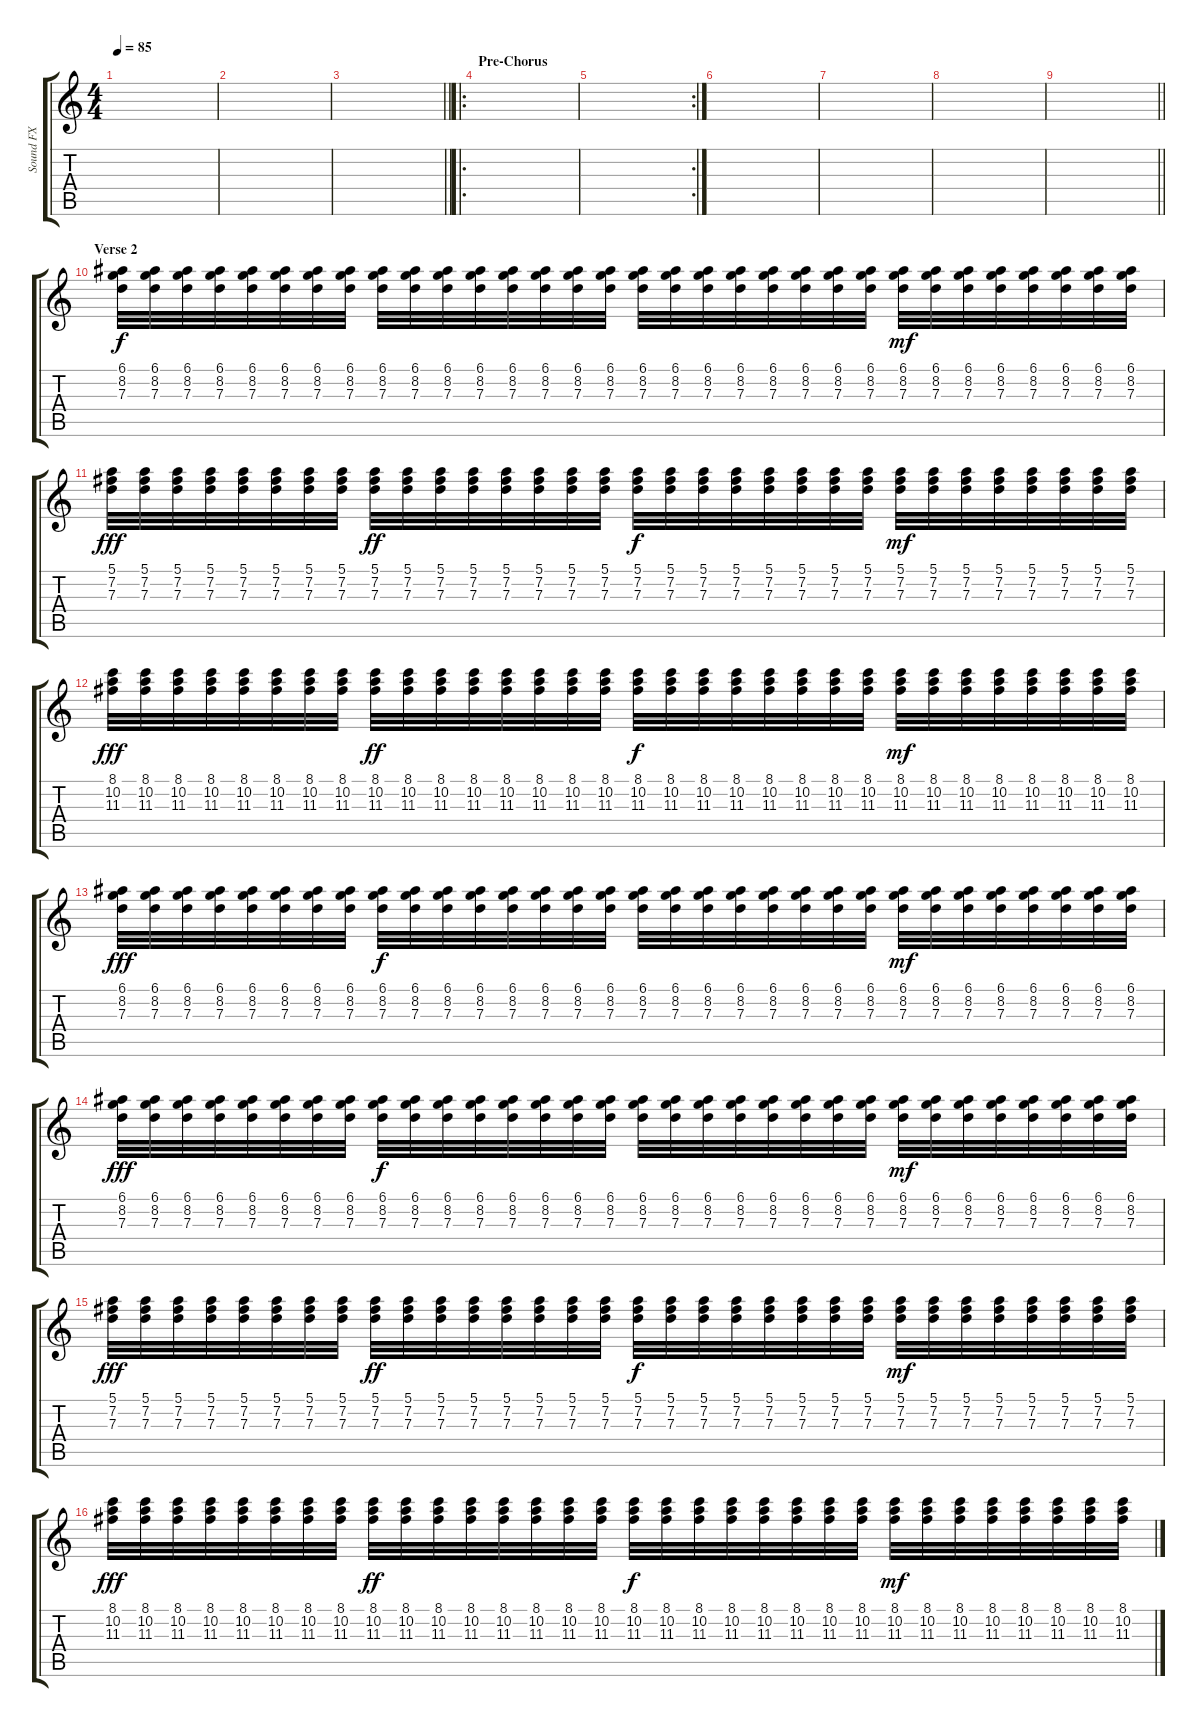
\track ("Sound FX" "Sound FX") {instrument acousticguitarnylon}
\staff {score tabs}
\tuning (E4 B3 G3 D3 A2 E2) {hide}
\ts (4 4)
\tempo 85
\clef g2
\ks c
|
|
\barLineRight lightlight
|
\ro
\section ("" "Pre-Chorus")
|
\rc 2
|
|
|
|
\barLineRight lightlight
|
\section ("" "Verse 2")
(6.1 8.2 7.3).32 (6.1 8.2 7.3).32 (6.1 8.2 7.3).32 (6.1 8.2 7.3).32 (6.1 8.2 7.3).32 (6.1 8.2 7.3).32 (6.1 8.2 7.3).32 (6.1 8.2 7.3).32 (6.1 8.2 7.3).32{dy f} (6.1 8.2 7.3).32 (6.1 8.2 7.3).32 (6.1 8.2 7.3).32 (6.1 8.2 7.3).32 (6.1 8.2 7.3).32 (6.1 8.2 7.3).32 (6.1 8.2 7.3).32 (6.1 8.2 7.3).32 (6.1 8.2 7.3).32 (6.1 8.2 7.3).32 (6.1 8.2 7.3).32 (6.1 8.2 7.3).32 (6.1 8.2 7.3).32 (6.1 8.2 7.3).32 (6.1 8.2 7.3).32 (6.1 8.2 7.3).32{dy mf} (6.1 8.2 7.3).32 (6.1 8.2 7.3).32 (6.1 8.2 7.3).32 (6.1 8.2 7.3).32 (6.1 8.2 7.3).32 (6.1 8.2 7.3).32 (6.1 8.2 7.3).32 |
(5.1 7.2 7.3).32{dy fff} (5.1 7.2 7.3).32 (5.1 7.2 7.3).32 (5.1 7.2 7.3).32 (5.1 7.2 7.3).32 (5.1 7.2 7.3).32 (5.1 7.2 7.3).32 (5.1 7.2 7.3).32 (5.1 7.2 7.3).32{dy ff} (5.1 7.2 7.3).32 (5.1 7.2 7.3).32 (5.1 7.2 7.3).32 (5.1 7.2 7.3).32 (5.1 7.2 7.3).32 (5.1 7.2 7.3).32 (5.1 7.2 7.3).32 (5.1 7.2 7.3).32{dy f} (5.1 7.2 7.3).32 (5.1 7.2 7.3).32 (5.1 7.2 7.3).32 (5.1 7.2 7.3).32 (5.1 7.2 7.3).32 (5.1 7.2 7.3).32 (5.1 7.2 7.3).32 (5.1 7.2 7.3).32{dy mf} (5.1 7.2 7.3).32 (5.1 7.2 7.3).32 (5.1 7.2 7.3).32 (5.1 7.2 7.3).32 (5.1 7.2 7.3).32 (5.1 7.2 7.3).32 (5.1 7.2 7.3).32 |
(8.1 10.2 11.3).32{dy fff} (8.1 10.2 11.3).32 (8.1 10.2 11.3).32 (8.1 10.2 11.3).32 (8.1 10.2 11.3).32 (8.1 10.2 11.3).32 (8.1 10.2 11.3).32 (8.1 10.2 11.3).32 (8.1 10.2 11.3).32{dy ff} (8.1 10.2 11.3).32 (8.1 10.2 11.3).32 (8.1 10.2 11.3).32 (8.1 10.2 11.3).32 (8.1 10.2 11.3).32 (8.1 10.2 11.3).32 (8.1 10.2 11.3).32 (8.1 10.2 11.3).32{dy f} (8.1 10.2 11.3).32 (8.1 10.2 11.3).32 (8.1 10.2 11.3).32 (8.1 10.2 11.3).32 (8.1 10.2 11.3).32 (8.1 10.2 11.3).32 (8.1 10.2 11.3).32 (8.1 10.2 11.3).32{dy mf} (8.1 10.2 11.3).32 (8.1 10.2 11.3).32 (8.1 10.2 11.3).32 (8.1 10.2 11.3).32 (8.1 10.2 11.3).32 (8.1 10.2 11.3).32 (8.1 10.2 11.3).32 |
(6.1 8.2 7.3).32{dy fff} (6.1 8.2 7.3).32 (6.1 8.2 7.3).32 (6.1 8.2 7.3).32 (6.1 8.2 7.3).32 (6.1 8.2 7.3).32 (6.1 8.2 7.3).32 (6.1 8.2 7.3).32 (6.1 8.2 7.3).32{dy f} (6.1 8.2 7.3).32 (6.1 8.2 7.3).32 (6.1 8.2 7.3).32 (6.1 8.2 7.3).32 (6.1 8.2 7.3).32 (6.1 8.2 7.3).32 (6.1 8.2 7.3).32 (6.1 8.2 7.3).32 (6.1 8.2 7.3).32 (6.1 8.2 7.3).32 (6.1 8.2 7.3).32 (6.1 8.2 7.3).32 (6.1 8.2 7.3).32 (6.1 8.2 7.3).32 (6.1 8.2 7.3).32 (6.1 8.2 7.3).32{dy mf} (6.1 8.2 7.3).32 (6.1 8.2 7.3).32 (6.1 8.2 7.3).32 (6.1 8.2 7.3).32 (6.1 8.2 7.3).32 (6.1 8.2 7.3).32 (6.1 8.2 7.3).32 |
(6.1 8.2 7.3).32{dy fff} (6.1 8.2 7.3).32 (6.1 8.2 7.3).32 (6.1 8.2 7.3).32 (6.1 8.2 7.3).32 (6.1 8.2 7.3).32 (6.1 8.2 7.3).32 (6.1 8.2 7.3).32 (6.1 8.2 7.3).32{dy f} (6.1 8.2 7.3).32 (6.1 8.2 7.3).32 (6.1 8.2 7.3).32 (6.1 8.2 7.3).32 (6.1 8.2 7.3).32 (6.1 8.2 7.3).32 (6.1 8.2 7.3).32 (6.1 8.2 7.3).32 (6.1 8.2 7.3).32 (6.1 8.2 7.3).32 (6.1 8.2 7.3).32 (6.1 8.2 7.3).32 (6.1 8.2 7.3).32 (6.1 8.2 7.3).32 (6.1 8.2 7.3).32 (6.1 8.2 7.3).32{dy mf} (6.1 8.2 7.3).32 (6.1 8.2 7.3).32 (6.1 8.2 7.3).32 (6.1 8.2 7.3).32 (6.1 8.2 7.3).32 (6.1 8.2 7.3).32 (6.1 8.2 7.3).32 |
(5.1 7.2 7.3).32{dy fff} (5.1 7.2 7.3).32 (5.1 7.2 7.3).32 (5.1 7.2 7.3).32 (5.1 7.2 7.3).32 (5.1 7.2 7.3).32 (5.1 7.2 7.3).32 (5.1 7.2 7.3).32 (5.1 7.2 7.3).32{dy ff} (5.1 7.2 7.3).32 (5.1 7.2 7.3).32 (5.1 7.2 7.3).32 (5.1 7.2 7.3).32 (5.1 7.2 7.3).32 (5.1 7.2 7.3).32 (5.1 7.2 7.3).32 (5.1 7.2 7.3).32{dy f} (5.1 7.2 7.3).32 (5.1 7.2 7.3).32 (5.1 7.2 7.3).32 (5.1 7.2 7.3).32 (5.1 7.2 7.3).32 (5.1 7.2 7.3).32 (5.1 7.2 7.3).32 (5.1 7.2 7.3).32{dy mf} (5.1 7.2 7.3).32 (5.1 7.2 7.3).32 (5.1 7.2 7.3).32 (5.1 7.2 7.3).32 (5.1 7.2 7.3).32 (5.1 7.2 7.3).32 (5.1 7.2 7.3).32 |
(8.1 10.2 11.3).32{dy fff} (8.1 10.2 11.3).32 (8.1 10.2 11.3).32 (8.1 10.2 11.3).32 (8.1 10.2 11.3).32 (8.1 10.2 11.3).32 (8.1 10.2 11.3).32 (8.1 10.2 11.3).32 (8.1 10.2 11.3).32{dy ff} (8.1 10.2 11.3).32 (8.1 10.2 11.3).32 (8.1 10.2 11.3).32 (8.1 10.2 11.3).32 (8.1 10.2 11.3).32 (8.1 10.2 11.3).32 (8.1 10.2 11.3).32 (8.1 10.2 11.3).32{dy f} (8.1 10.2 11.3).32 (8.1 10.2 11.3).32 (8.1 10.2 11.3).32 (8.1 10.2 11.3).32 (8.1 10.2 11.3).32 (8.1 10.2 11.3).32 (8.1 10.2 11.3).32 (8.1 10.2 11.3).32{dy mf} (8.1 10.2 11.3).32 (8.1 10.2 11.3).32 (8.1 10.2 11.3).32 (8.1 10.2 11.3).32 (8.1 10.2 11.3).32 (8.1 10.2 11.3).32 (8.1 10.2 11.3).32
